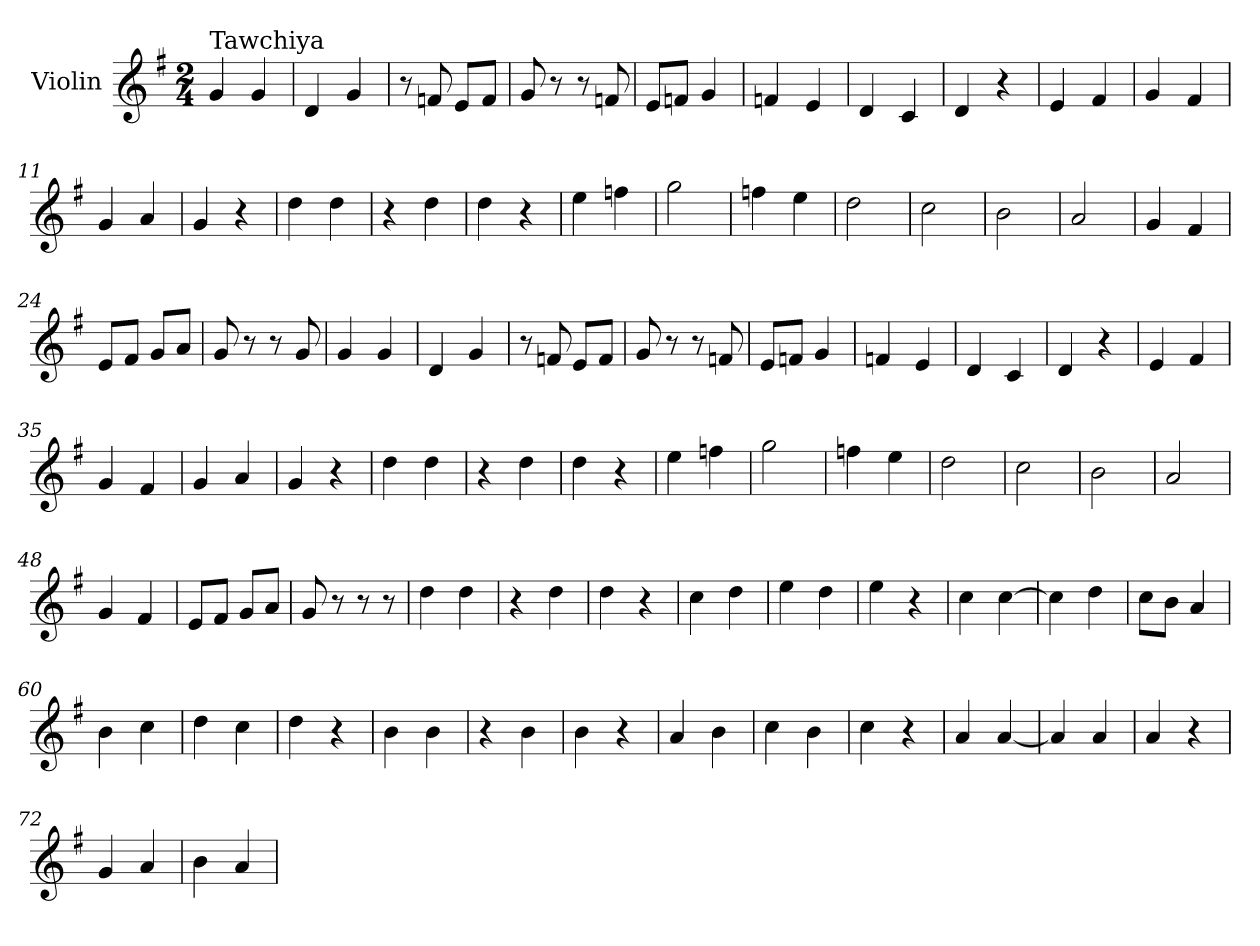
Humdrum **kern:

**kern
*part1
*staff1
*I"Violin
*clefG2
*k[f#]
*G:
*M2/4
*MM150
=1
!LO:TX:a:t=Tawchiya
4g/
4g/
=2
4d/
4g/
=3
8r
8fn/
8e/L
8f/J
=4
8g/
8r
8r
8fn/
=5
8e/L
8fn/J
4g/
=6
4fn/
4e/
=7
4d/
4c/
=8
4d/
4r
!!LO:LB:g=z
=9
4e/
4f#/
=10
4g/
4f#/
=11
4g/
4a/
=12
4g/
4r
=13
4dd\
4dd\
=14
4r
4dd\
=15
4dd\
4r
=16
4ee\
4ffn\
=17
2gg\
=18
4ffn\
4ee\
!!LO:LB:g=z
=19
2dd\
=20
2cc\
=21
2b\
=22
2a/
=23
4g/
4f#/
=24
8ei/L
8f#i/J
8gi/L
8a/J
=25
8g/
8r
8r
8g/
=26
4g/
4g/
=27
4d/
4g/
=28
8r
8fn/
8e/L
8f/J
!!LO:LB:g=z
=29
8g/
8r
8r
8fn/
=30
8e/L
8fn/J
4g/
=31
4fn/
4e/
=32
4d/
4c/
=33
4d/
4r
=34
4e/
4f#/
=35
4g/
4f#/
=36
4g/
4a/
=37
4g/
4r
=38
4dd\
4dd\
!!LO:LB:g=z
=39
4r
4dd\
=40
4dd\
4r
=41
4ee\
4ffn\
=42
2gg\
=43
4ffn\
4ee\
=44
2dd\
=45
2cc\
=46
2b\
=47
2a/
=48
4g/
4f#/
=49
8ei/L
8f#i/J
8gi/L
8a/J
!!LO:LB:g=z
=50
8g/
8r
8r
8r
=51
4dd\
4dd\
=52
4r
4dd\
=53
4dd\
4r
=54
4cc\
4dd\
=55
4ee\
4dd\
=56
4ee\
4r
=57
4cc\
[4cc\
=58
4cc\]
4dd\
=59
8cc\L
8b\J
4a/
!!LO:LB:g=z
=60
4b\
4cc\
=61
4dd\
4cc\
=62
4dd\
4r
=63
4b\
4b\
=64
4r
4b\
=65
4b\
4r
=66
4a/
4b\
=67
4cc\
4b\
=68
4cc\
4r
=69
4a/
[4a/
!!LO:PB:g=z
=70
4a/]
4a/
=71
4a/
4r
=72
4g/
4a/
=73
4b\
4a/
=
*-
